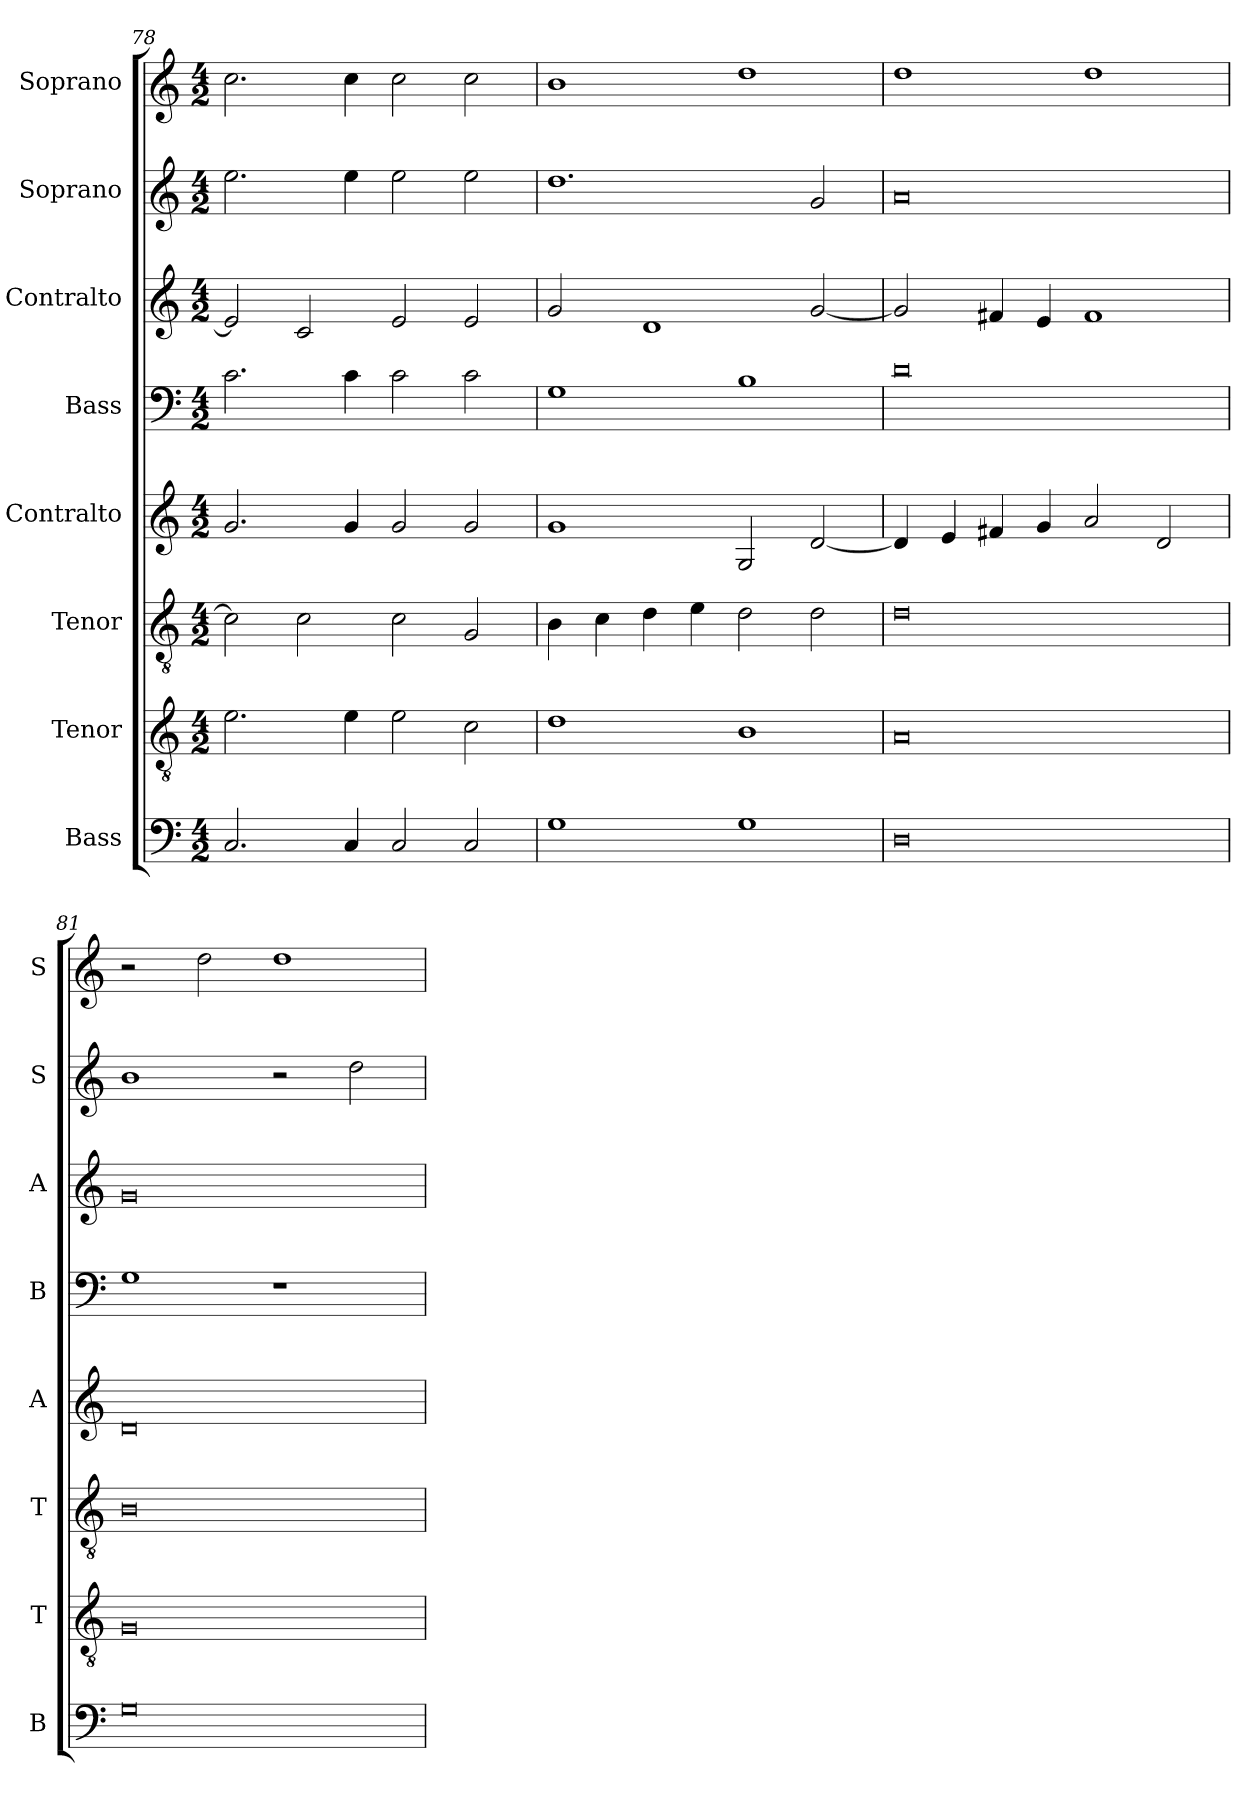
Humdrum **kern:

**kern	**kern	**kern	**kern	**kern	**kern	**kern	**kern
*part8	*part7	*part6	*part5	*part4	*part3	*part2	*part1
*staff8	*staff7	*staff6	*staff5	*staff4	*staff3	*staff2	*staff1
*I"Bass	*I"Tenor	*I"Tenor	*I"Contralto	*I"Bass	*I"Contralto	*I"Soprano	*I"Soprano
*I'B	*I'T	*I'T	*I'A	*I'B	*I'A	*I'S	*I'S
*clefF4	*clefGv2	*clefGv2	*clefG2	*clefF4	*clefG2	*clefG2	*clefG2
*k[]	*k[]	*k[]	*k[]	*k[]	*k[]	*k[]	*k[]
*G:mix	*G:mix	*G:mix	*G:mix	*G:mix	*G:mix	*G:mix	*G:mix
*M4/2	*M4/2	*M4/2	*M4/2	*M4/2	*M4/2	*M4/2	*M4/2
=78	=78	=78	=78	=78	=78	=78	=78
2.C	2.e	2c]	2.g	2.c	2e]	2.ee	2.cc
.	.	2c	.	.	2c	.	.
4C	4e	.	4g	4c	.	4ee	4cc
2C	2e	2c	2g	2c	2e	2ee	2cc
2C	2c	2G	2g	2c	2e	2ee	2cc
=79	=79	=79	=79	=79	=79	=79	=79
1G	1d	4B	1g	1G	2g	1.dd	1b
.	.	4c	.	.	.	.	.
.	.	4d	.	.	1d	.	.
.	.	4e	.	.	.	.	.
1G	1B	2d	2G	1B	.	.	1dd
.	.	2d	[2d	.	[2g	2g	.
=80	=80	=80	=80	=80	=80	=80	=80
0D	0A	0d	4d]	0d	2g]	0a	1dd
.	.	.	4e	.	.	.	.
.	.	.	4f#X	.	4f#X	.	.
.	.	.	4g	.	4e	.	.
.	.	.	2a	.	1f#	.	1dd
.	.	.	2d	.	.	.	.
=81	=81	=81	=81	=81	=81	=81	=81
0G	0G	0B	0d	1G	0g	1b	2r
.	.	.	.	.	.	.	2dd
.	.	.	.	1r	.	2r	1dd
.	.	.	.	.	.	2dd	.
=	=	=	=	=	=	=	=
*-	*-	*-	*-	*-	*-	*-	*-
